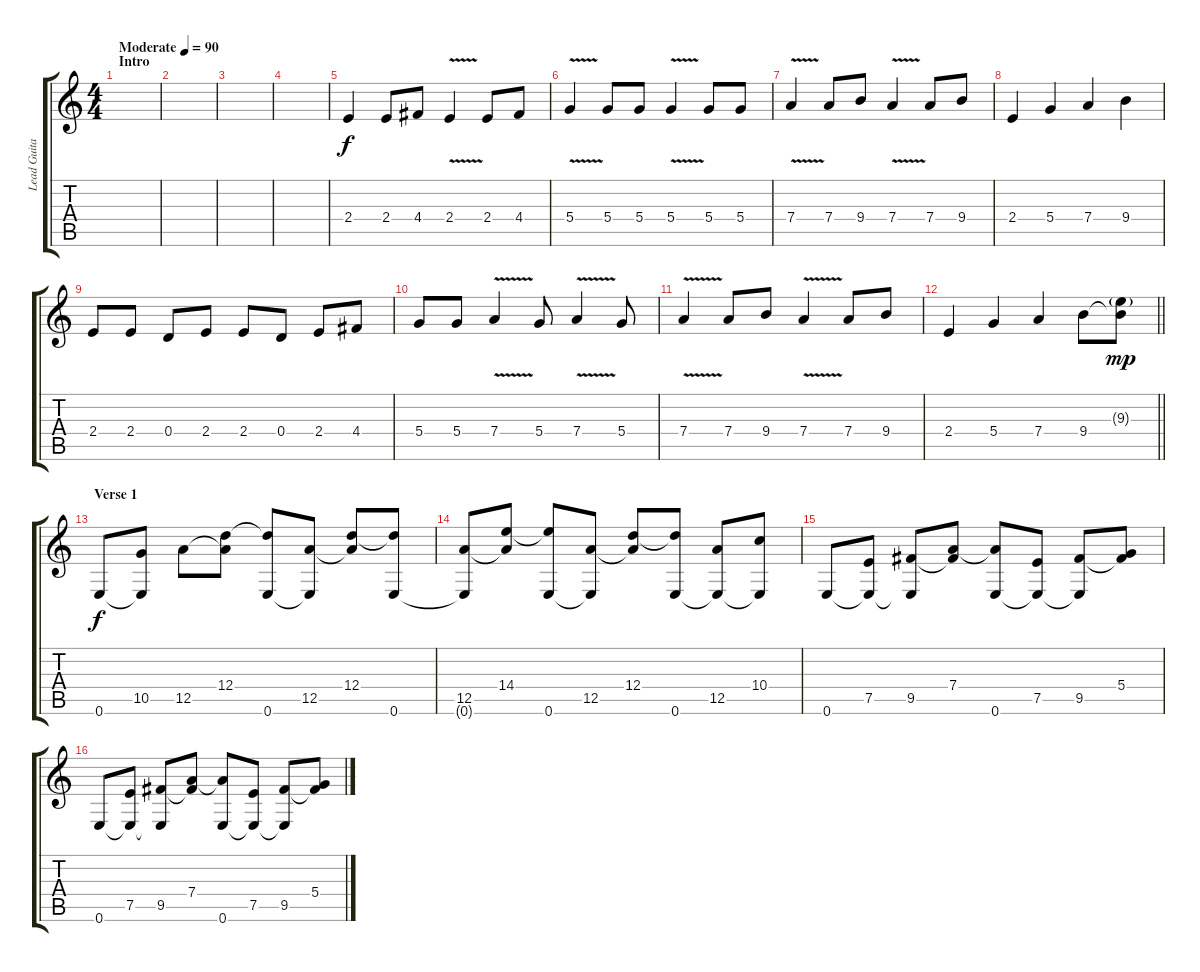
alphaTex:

\track ("Lead Guitar" "Lead Guita") {instrument distortionguitar}
\staff {score tabs}
\tuning (E4 B3 G3 D3 A2 E2) {hide}
\ts (4 4)
\section ("" "Intro")
\tempo (90 "Moderate")
\clef g2
\ks c
|
|
|
|
2.4.4 2.4.8 4.4.8 2.4{v}.4 2.4.8 4.4.8 |
5.4{v}.4 5.4.8 5.4.8 5.4{v}.4 5.4.8 5.4.8 |
7.4{v}.4 7.4.8 9.4.8 7.4{v}.4 7.4.8 9.4.8 |
2.4.4 5.4.4 7.4.4 9.4.4 |
2.4.8 2.4.8 0.4.8 2.4.8 2.4.8 0.4.8 2.4.8 4.4.8 |
5.4.8 5.4.8 7.4{v}.4 5.4.8 7.4{v}.4 5.4.8 |
7.4{v}.4 7.4.8 9.4.8 7.4{v}.4 7.4.8 9.4.8 |
\barLineRight lightlight
2.4.4 5.4.4 7.4.4 9.4.8 (9.3{g} 9.4{t}).8{dy mp} |
\section ("" "Verse 1")
0.6.8{dy f instrument overdrivenguitar} (10.5 0.6{t}).8 12.5.8 (12.4 12.5{t}).8 (12.4{t} 0.6).8 (12.5 0.6{t}).8 (12.4 12.5{t}).8 (12.4{t} 0.6).8 |
(12.5 0.6{t}).8 (14.4 12.5{t}).8 (14.4{t} 0.6).8 (12.5 0.6{t}).8 (12.4 12.5{t}).8 (12.4{t} 0.6).8 (12.5 0.6{t}).8 (10.4 0.6{t}).8 |
0.6.8 (7.5 0.6{t}).8 (9.5 0.6{t}).8 (7.4 9.5{t}).8 (7.4{t} 0.6).8 (7.5 0.6{t}).8 (9.5 0.6{t}).8 (5.4 9.5{t}).8 |
0.6.8 (7.5 0.6{t}).8 (9.5 0.6{t}).8 (7.4 9.5{t}).8 (7.4{t} 0.6).8 (7.5 0.6{t}).8 (9.5 0.6{t}).8 (5.4 9.5{t}).8
